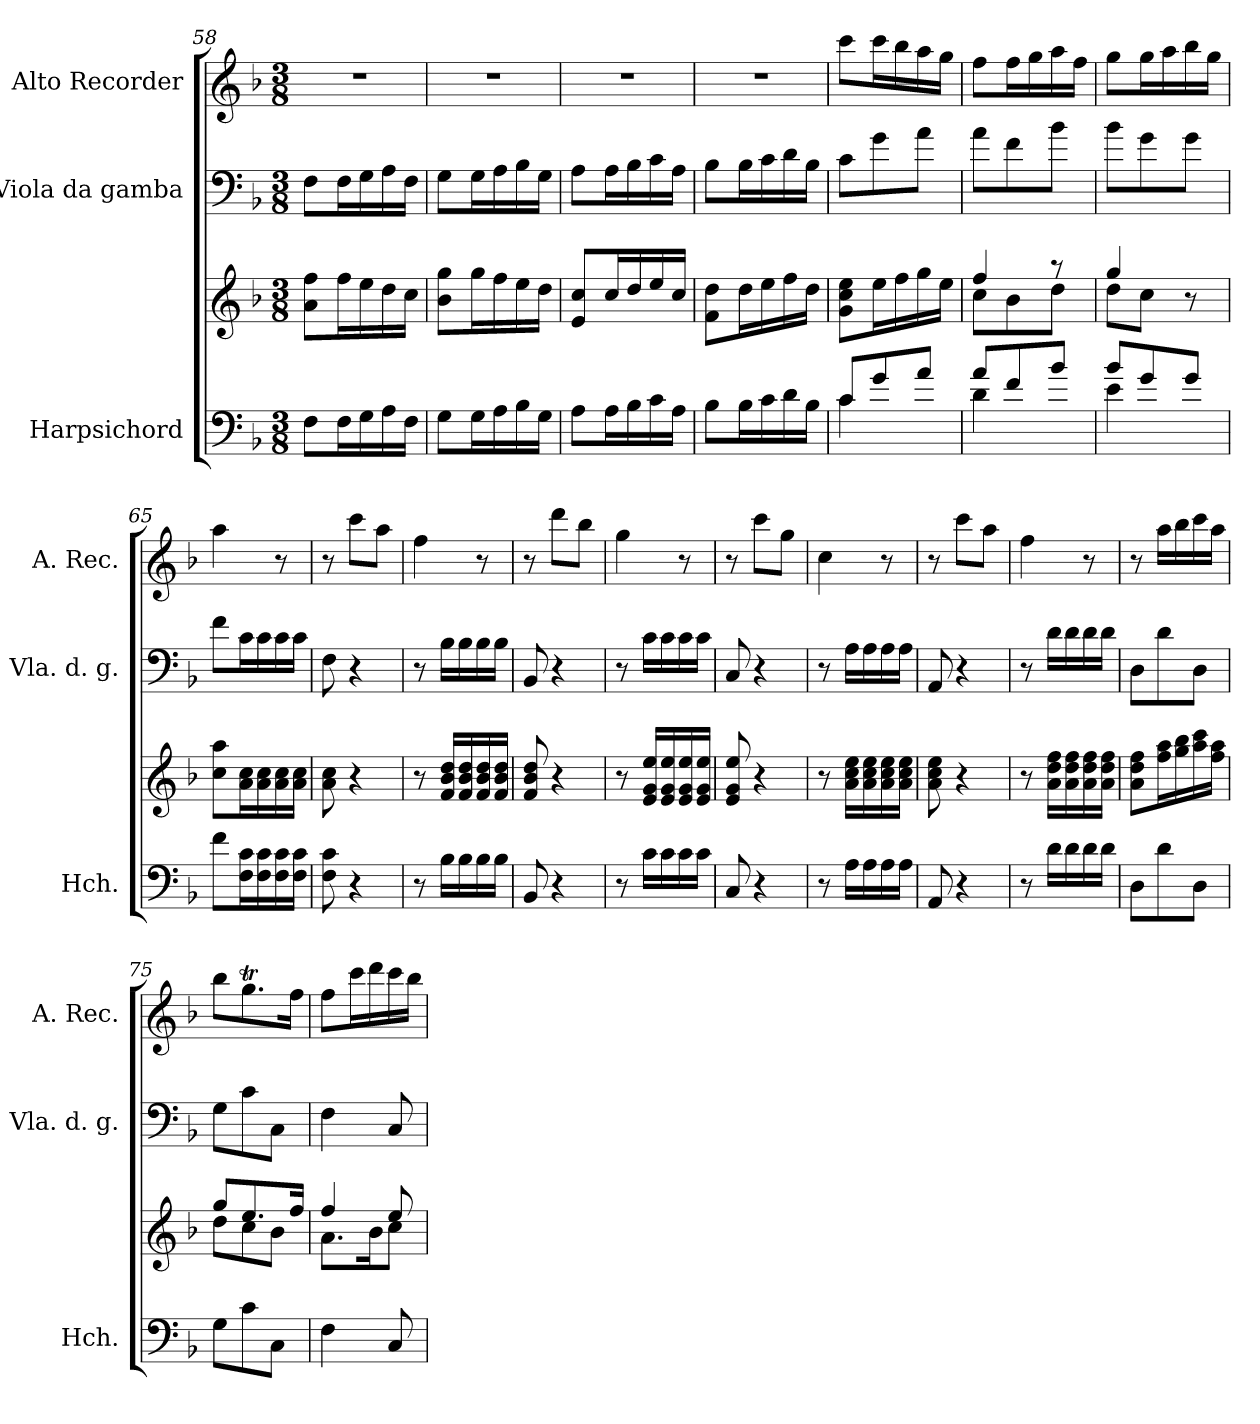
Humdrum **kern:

**kern	**kern	**kern	**kern
*part3	*part3	*part2	*part1
*staff4	*staff3	*staff2	*staff1
*I"Harpsichord	*	*I"Viola da gamba	*I"Alto Recorder
*I'Hch.	*	*I'Vla. d. g.	*I'A. Rec.
*clefF4	*clefG2	*clefF4	*clefG2
*k[b-]	*k[b-]	*k[b-]	*k[b-]
*F:	*F:	*F:	*F:
*M3/8	*M3/8	*M3/8	*M3/8
=58	=58	=58	=58
8F\L	8a\ 8ff\L	8F\L	4.r
16F\L	16ff\L	16F\L	.
16G\	16ee\	16G\	.
16A\	16dd\	16A\	.
16F\JJ	16cc\JJ	16F\JJ	.
!!LO:LB:g=z
=59	=59	=59	=59
8G\L	8b-\ 8gg\L	8G\L	4.r
16G\L	16gg\L	16G\L	.
16A\	16ff\	16A\	.
16B-\	16ee\	16B-\	.
16G\JJ	16dd\JJ	16G\JJ	.
=60	=60	=60	=60
8A\L	8e/ 8cc/L	8A\L	4.r
16A\L	16cc/L	16A\L	.
16B-\	16dd/	16B-\	.
16c\	16ee/	16c\	.
16A\JJ	16cc/JJ	16A\JJ	.
=61	=61	=61	=61
8B-\L	8f\ 8dd\L	8B-\L	4.r
16B-\L	16dd\L	16B-\L	.
16c\	16ee\	16c\	.
16d\	16ff\	16d\	.
16B-\JJ	16dd\JJ	16B-\JJ	.
=62	=62	=62	=62
*^	*	*	*
8c/L	4c\	8g\ 8cc\ 8ee\L	8c\L	8ccc\L
8g/	.	16ee\L	8g\	16ccc\L
.	.	16ff\	.	16bb-\
8a/J	8ryy	16gg\	8a\J	16aa\
.	.	16ee\JJ	.	16gg\JJ
=63	=63	=63	=63	=63
*	*	*^	*	*
8a/L	4d\	4ff/	8cc\L	8a\L	8ff\L
8f/	.	.	8b-\	8f\	16ff\L
.	.	.	.	.	16gg\
8b-/J	8ryy	8r	8dd\J	8b-\J	16aa\
.	.	.	.	.	16ff\JJ
=64	=64	=64	=64	=64	=64
8b-/L	4e\	4gg/	8dd\L	8b-\L	8gg\L
8g/	.	.	8cc\J	8g\	16gg\L
.	.	.	.	.	16aa\
8g/J	8ryy	8r	8ryy	8g\J	16bb-\
.	.	.	.	.	16gg\JJ
*v	*v	*	*	*	*
*	*v	*v	*	*
=65	=65	=65	=65
8f\L	8cc\ 8aa\L	8f\L	4aa\
16F\ 16c\L	16a\ 16cc\L	16c\L	.
16F\ 16c\	16a\ 16cc\	16c\	.
16F\ 16c\	16a\ 16cc\	16c\	8r
16F\ 16c\JJ	16a\ 16cc\JJ	16c\JJ	.
=66	=66	=66	=66
8F\ 8c\	8a\ 8cc\	8F\	8r
4r	4r	4r	8ccc\L
.	.	.	8aa\J
=67	=67	=67	=67
8r	8r	8r	4ff\
16B-\LL	16f/ 16b-/ 16dd/LL	16B-\LL	.
16B-\	16f/ 16b-/ 16dd/	16B-\	.
16B-\	16f/ 16b-/ 16dd/	16B-\	8r
16B-\JJ	16f/ 16b-/ 16dd/JJ	16B-\JJ	.
=68	=68	=68	=68
8BB-/	8f/ 8b-/ 8dd/	8BB-/	8r
4r	4r	4r	8ddd\L
.	.	.	8bb-\J
!!LO:LB:g=z
=69	=69	=69	=69
8r	8r	8r	4gg\
16c\LL	16e/ 16g/ 16ee/LL	16c\LL	.
16c\	16e/ 16g/ 16ee/	16c\	.
16c\	16e/ 16g/ 16ee/	16c\	8r
16c\JJ	16e/ 16g/ 16ee/JJ	16c\JJ	.
=70	=70	=70	=70
8C/	8e/ 8g/ 8ee/	8C/	8r
4r	4r	4r	8ccc\L
.	.	.	8gg\J
=71	=71	=71	=71
8r	8r	8r	4cc\
16A\LL	16a\ 16cc\ 16ee\LL	16A\LL	.
16A\	16a\ 16cc\ 16ee\	16A\	.
16A\	16a\ 16cc\ 16ee\	16A\	8r
16A\JJ	16a\ 16cc\ 16ee\JJ	16A\JJ	.
=72	=72	=72	=72
8AA/	8a\ 8cc\ 8ee\	8AA/	8r
4r	4r	4r	8ccc\L
.	.	.	8aa\J
=73	=73	=73	=73
8r	8r	8r	4ff\
16d\LL	16a\ 16dd\ 16ff\LL	16d\LL	.
16d\	16a\ 16dd\ 16ff\	16d\	.
16d\	16a\ 16dd\ 16ff\	16d\	8r
16d\JJ	16a\ 16dd\ 16ff\JJ	16d\JJ	.
=74	=74	=74	=74
8D\L	8a\ 8dd\ 8ff\L	8D\L	8r
8d\	16ff\ 16aa\L	8d\	16aa\LL
.	16gg\ 16bb-\	.	16bb-\
8D\J	16aa\ 16ccc\	8D\J	16ccc\
.	16ff\ 16aa\JJ	.	16aa\JJ
=75	=75	=75	=75
*	*^	*	*
8G\L	8gg/L	8dd\L	8G\L	8bb-\L
8c\	8.ee/	8cc\	8c\	8.ggT\
8C\J	.	8b-\J	8C\J	.
.	16ff/Jk	.	.	16ff\Jk
=76	=76	=76	=76	=76
4F\	4ff/	8.a\L	4F\	8ff\L
.	.	.	.	16ccc\L
.	.	16b-\K	.	16ddd\
8C/	8ee/	8cc\J	8C/	16ccc\
.	.	.	.	16bb-\JJ
*	*v	*v	*	*
=	=	=	=
*-	*-	*-	*-
